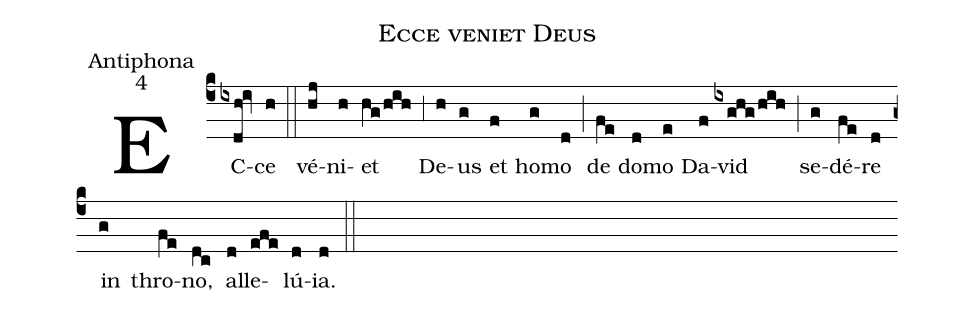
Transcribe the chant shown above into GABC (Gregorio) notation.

name:Ecce veniet Deus;
office-part:Antiphona;
mode:4;
%%
(c4) EC(ixdh!iv)ce(h) (::)
vé(hj)ni(h)et(hg/hih) (,3) De(h)us(g) et(f) ho(g)mo(d) (;) de(fe) do(d)mo(e) Da(f)vid(ixghg/hih) (;) se(g)dé(fe)re(d) in(g) thro(fe)no,(dc) al(d)le(efe)lú(d)ia.(d) (::)
